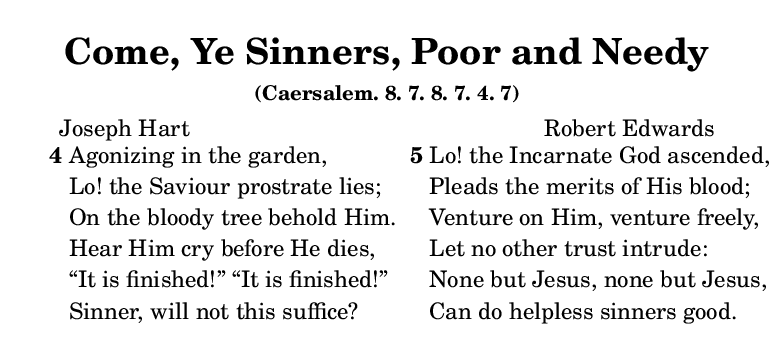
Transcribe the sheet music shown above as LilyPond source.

\include "common/global.ily"
\paper {
  \include "common/paper.ily"
  %ragged-bottom = ##t
  %ragged-last-bottom = ##t
  %systems-per-page = ##f
  %page-count = ##f
}

\header{
  title = "Come, Ye Sinners, Poor and Needy"
  subsubtitle = "(Caersalem. 8. 7. 8. 7. 4. 7)"
  %meter = "8.7.8.7.4.7"
  poet = "Joseph Hart"
  composer = "Robert Edwards"
  %copyright = ""
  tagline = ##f
}

% for fermata in MIDI
ta = { \tempo 4=160 }
tb = { \tempo 4=80  }

patternAA = { c2 c4( c4) c2 c4( c4) | c2 c4( c4) c2 c2 }
patternAB = { c2 }
patternAC = { c2 c2 c2 c2 | c2 c4( c4) c2 c2 }

patternBA = { c2 c2 c2 c4( c4) | c2 c4( c4) c1 }
patternBB = { c2 c2 c2 c4( c4) | c2 c2      c1 }
patternBC = { c2 c2 c2 c2      | c2 c2      c1 }

patternCA = { \patternAB }

patternDA = { c2 c2 c2 c2 | c1 c1      | \override Staff.NoteHead #'style = #'altdefault c\breve \revert Staff.NoteHead #'style }
patternDB = { c2 c2 c2 c2 | c1 c2( c2) | \override Staff.NoteHead #'style = #'altdefault c\breve \revert Staff.NoteHead #'style }

global = {
  \include "common/overrides.ily"
  \override Staff.TimeSignature #'style = #'()
  \time 4/2
  \override Score.MetronomeMark #'transparent = ##t % hide all fermata changes too
  \ta
  \key g \major
  %\partial 4
  \autoBeamOff
}

notesSoprano = {
\global
\relative c'' {

  \changePitch \patternAA { g d g b g b | d c b a g }
  \changePitch \patternBA { b a g c b | a d cis d }
  \changePitch \patternAA { g, d g b g b | d c b a g }
  \changePitch \patternBA { b a g c b | a d cis d }

  \changePitch \patternCA { b b b a | c c c b | g b b a }
  \changePitch \patternDA { b a g c | b a | g }

  \bar "|."

}
}

notesAlto = {
\global
\relative e' {

  \changePitch \patternAB { d d g g | g g fis g }
  \changePitch \patternBB { g fis g a g | fis g fis }
  \changePitch \patternAB { d d g g | g g fis g }
  \changePitch \patternBB { g fis g a g | fis g fis }

  \changePitch \patternCA { g g g fis | g g g g | d g g fis }
  \changePitch \patternDA { g fis e g | g fis | g }

}
}

notesTenor = {
\global
\relative a {

  \changePitch \patternAC { b b d e | d e d c b }
  \changePitch \patternBC { d c b d | d e d }
  \changePitch \patternAC { b b d e | d e d c b }
  \changePitch \patternBC { d c b d | d e d }

  \changePitch \patternCA { d d d d | c c e d | b b d d }
  \changePitch \patternDB { d c b e | d d c | b }

}
}

notesBass = {
\global
\relative f {

  \changePitch \patternAB { g g g e | b c d g }
  \changePitch \patternBB { g d e fis g | a a, d }
  \changePitch \patternAB { g g g e | b c d g }
  \changePitch \patternBB { g d e fis g | a a, d }

  \changePitch \patternCA { g g, d' d | e c g' g | g e d d }
  \changePitch \patternDA { g d e c | d d | g, }

}
}

wordsA = \lyricmode {
\set stanza = "1."

Come, ye sin -- ners, poor and need -- y,
Weak and wound -- ed, sick and sore,
Je -- sus read -- y stands to save you,
Full of pit -- y, love, and power;
He is a -- ble, He is a -- ble, He is a -- ble,
He is will -- ing, doubt no more.

}

wordsB = \lyricmode {
\set stanza = "2."

Let not con -- science make you lin -- ger,
Nor of fit -- ness fond -- ly dream;
All the fit -- ness He re -- quir -- eth
Is to feel your need of Him;
This He gives you, this He gives you, this He gives you,
’Tis the Spir -- it’s ris -- ing beam.

}

wordsC = \lyricmode {
\set stanza = "3."

Come, ye wea -- ry, heav -- y -- la -- den,
Lost and ru -- ined by the fall;
If you tar -- ry till you’re bet -- ter,
You will nev -- er come at all.
Not the right -- eous, not the right -- eous, not the right -- eous,
Sin -- ners Je -- sus came to call.

}

wordsD = \markuplines {

\line { Agonizing in the garden, }
\line { Lo! the Saviour prostrate lies; }
\line { On the bloody tree behold Him. }
\line { Hear Him cry before He dies, }
\line { “It is finished!” “It is finished!” }
\line { Sinner, will not this suffice? }

}

wordsE = \markuplines {

\line { Lo! the Incarnate God ascended, }
\line { Pleads the merits of His blood; }
\line { Venture on Him, venture freely, }
\line { Let no other trust intrude: }
\line { None but Jesus, none but Jesus, }
\line { Can do helpless sinners good. }

}

\score {
  \context ChoirStaff <<
    \context Staff = upper <<
      \set ChoirStaff.systemStartDelimiter = #'SystemStartBar
      \context Voice  = sopranos { \voiceOne << \notesSoprano >> }
      \context Voice  = altos { \voiceTwo << \notesAlto >> }
      \context Lyrics = one   \lyricsto sopranos \wordsA
      \context Lyrics = two   \lyricsto sopranos \wordsB
      \context Lyrics = three \lyricsto sopranos \wordsC
    >>
    \context Staff = men <<
      \clef bass
      \context Voice  = tenors { \voiceOne << \notesTenor >> }
      \context Voice  = basses { \voiceTwo << \notesBass >> }
    >>
  >>
  \layout {
    \include "common/layout.ily"
  }
  \midi{
    \include "common/midi.ily"
  }
}

\noPageBreak

\markup { \fill-line { %\column {
  \hspace #0.1
  \line{ \bold 4 \column { \wordsD } } %\vspace #0.4
  \hspace #0.1
  \line{ \bold 5 \column { \wordsE } } %\vspace #0.4
  \hspace #0.1
} } %}

\version "2.14.1"  % necessary for upgrading to future LilyPond versions.

% vi:set et ts=2 sw=2 ai nocindent syntax=lilypond
